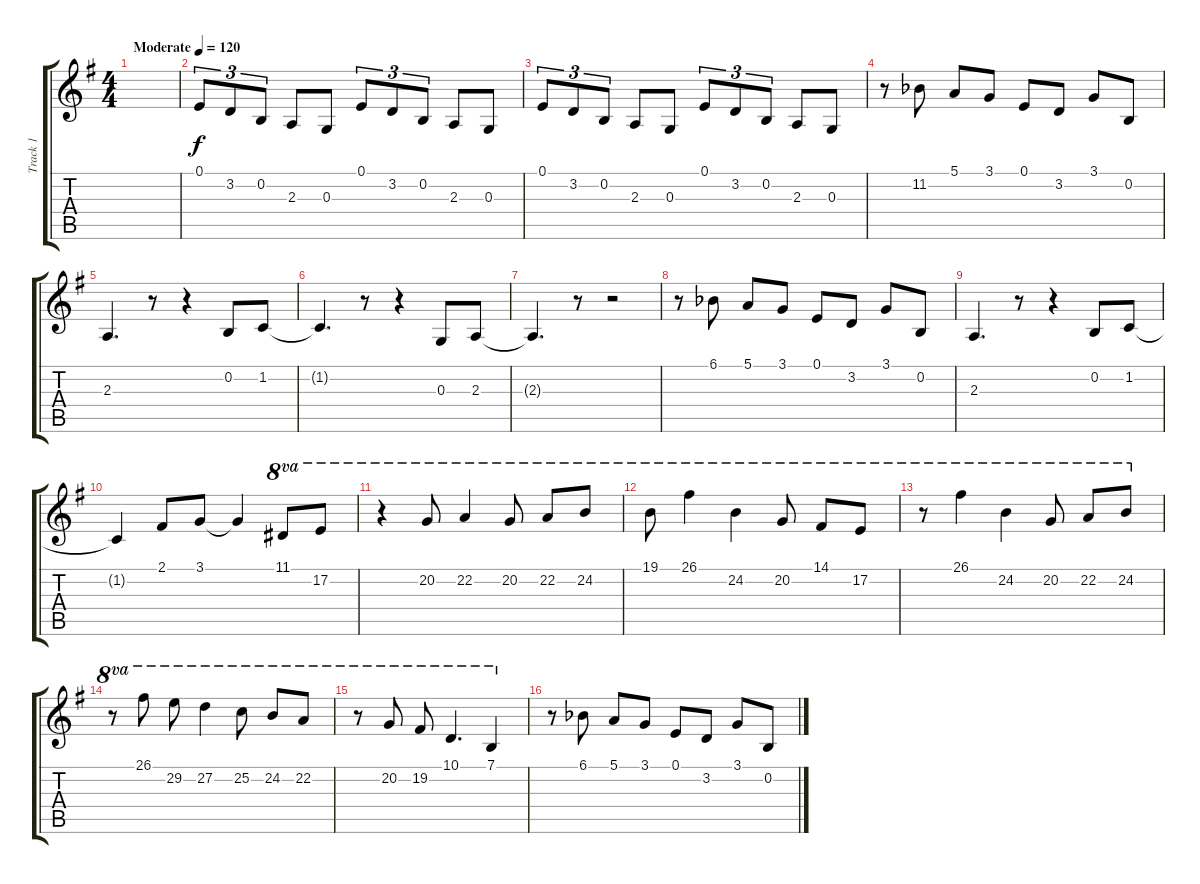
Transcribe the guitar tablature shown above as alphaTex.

\track ("Track 1" "Track 1") {instrument acousticgrandpiano}
\staff {score tabs}
\tuning (E4 B3 G3 D3 A2 E2) {hide}
\ts (4 4)
\tempo (120 "Moderate")
\clef g2
\ks g
|
0.1.8{tu (3 2)} 3.2.8{tu (3 2)} 0.2.8{tu (3 2)} 2.3.8 0.3.8 0.1.8{tu (3 2)} 3.2.8{tu (3 2)} 0.2.8{tu (3 2)} 2.3.8 0.3.8 |
0.1.8{tu (3 2)} 3.2.8{tu (3 2)} 0.2.8{tu (3 2)} 2.3.8 0.3.8 0.1.8{tu (3 2)} 3.2.8{tu (3 2)} 0.2.8{tu (3 2)} 2.3.8 0.3.8 |
r.8 11.2{acc b}.8 5.1.8 3.1.8 0.1.8 3.2.8 3.1.8 0.2.8 |
2.3.4{d} r.8 r.4 0.2.8 1.2.8 |
1.2{t}.4{d} r.8 r.4 0.3.8 2.3.8 |
2.3{t}.4{d} r.8 r.2 |
r.8 6.1{acc b}.8 5.1.8 3.1.8 0.1.8 3.2.8 3.1.8 0.2.8 |
2.3.4{d} r.8 r.4 0.2.8 1.2.8 |
1.2{t}.4 2.1.8 3.1.8 3.1{t}.4 11.1.8{ot 8va} 17.2.8{ot 8va} |
r.4{ot 8va} 20.2.8{ot 8va} 22.2.4{ot 8va} 20.2.8{ot 8va} 22.2.8{ot 8va} 24.2.8{ot 8va} |
19.1.8{ot 8va} 26.1.4{ot 8va} 24.2.4{ot 8va} 20.2.8{ot 8va} 14.1.8{ot 8va} 17.2.8{ot 8va} |
r.8{ot 8va} 26.1.4{ot 8va} 24.2.4{ot 8va} 20.2.8{ot 8va} 22.2.8{ot 8va} 24.2.8{ot 8va} |
r.8{ot 8va} 26.1.8{ot 8va} 29.2.8{ot 8va} 27.2.4{ot 8va} 25.2.8{ot 8va} 24.2.8{ot 8va} 22.2.8{ot 8va} |
r.8{ot 8va} 20.2.8{ot 8va} 19.2.8{ot 8va} 10.1.4{d ot 8va} 7.1.4{ot 8va} |
r.8 6.1{acc b}.8 5.1.8 3.1.8 0.1.8 3.2.8 3.1.8 0.2.8
